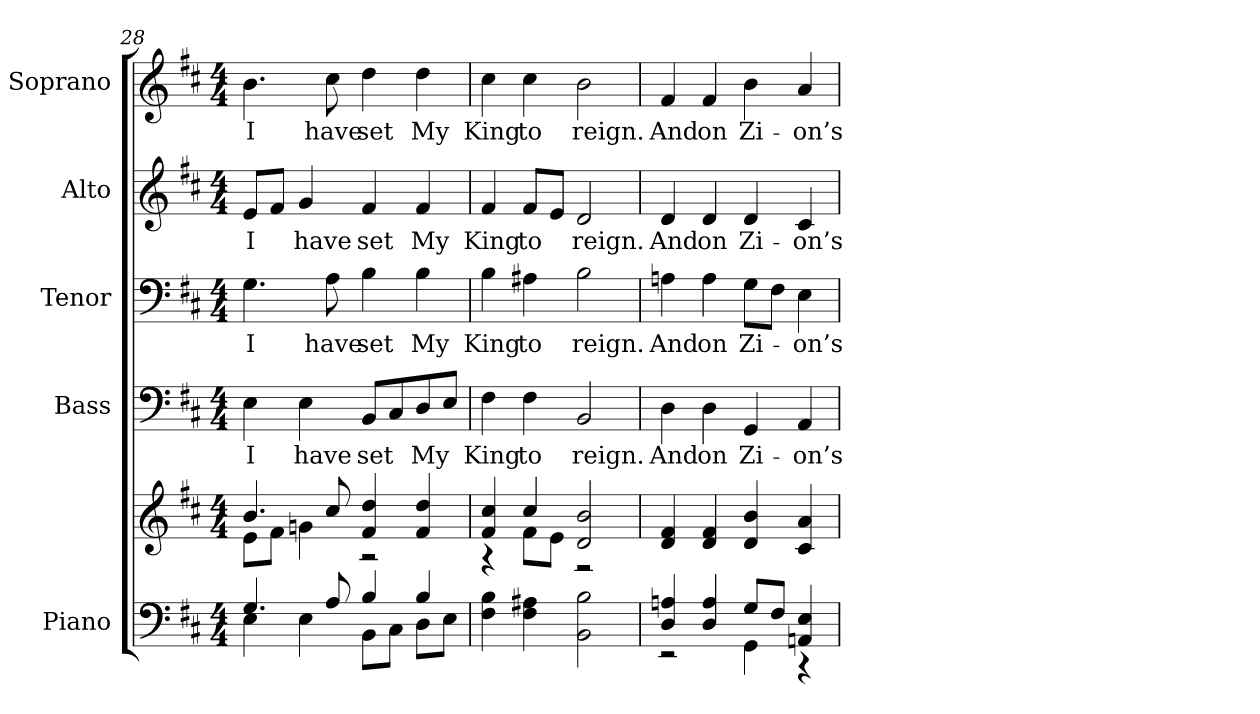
**kern	**kern	**kern	**text	**kern	**text	**kern	**text	**kern	**text
*part5	*part5	*part4	*part4	*part3	*part3	*part2	*part2	*part1	*part1
*staff6	*staff5	*staff4	*staff4	*staff3	*staff3	*staff2	*staff2	*staff1	*staff1
*I"Piano	*	*I"Bass	*	*I"Tenor	*	*I"Alto	*	*I"Soprano	*
*I'Pno.	*	*I'B.	*	*	*	*I'A.	*	*I'S.	*
*clefF4	*clefG2	*clefF4	*	*clefF4	*	*clefG2	*	*clefG2	*
*k[f#c#]	*k[f#c#]	*k[f#c#]	*	*k[f#c#]	*	*k[f#c#]	*	*k[f#c#]	*
*D:	*D:	*D:	*	*D:	*	*D:	*	*D:	*
*M4/4	*M4/4	*M4/4	*	*M4/4	*	*M4/4	*	*M4/4	*
=28	=28	=28	=28	=28	=28	=28	=28	=28	=28
*^	*^	*	*	*	*	*	*	*	*
!	!	!	!	!	!LO:LY:b:color=#000000	!	!	!	!	!	!
!	!	!	!	!	!	!	!LO:LY:b:color=#000000	!	!	!	!
!	!	!	!	!	!	!	!	!	!LO:LY:b:color=#000000	!	!
!	!	!	!	!	!	!	!	!	!	!	!LO:LY:b:color=#000000
4.Gi/	4Ei\	4.bi/	8ei\L	4Ei\	I	4.Gi\	I	8ei/L	I	4.bi\	I
.	.	.	8f#i\J	.	.	.	.	8f#i/J	.	.	.
!	!	!	!	!	!LO:LY:b:color=#000000	!	!	!	!	!	!
!	!	!	!	!	!	!	!	!	!LO:LY:b:color=#000000	!	!
.	4Ei\	.	4gni\	4Ei\	have	.	.	4gi/	have	.	.
!	!	!	!	!	!	!	!LO:LY:b:color=#000000	!	!	!	!
!	!	!	!	!	!	!	!	!	!	!	!LO:LY:b:color=#000000
8Ai/	.	8cc#i/	.	.	.	8Ai\	have	.	.	8cc#i\	have
!	!	!	!	!	!LO:LY:b:color=#000000	!	!	!	!	!	!
!	!	!	!	!	!	!	!LO:LY:b:color=#000000	!	!	!	!
!	!	!	!	!	!	!	!	!	!LO:LY:b:color=#000000	!	!
!	!	!	!	!	!	!	!	!	!	!	!LO:LY:b:color=#000000
4Bi/	8BBi\L	4f#i/ 4ddi	2r	8BBi/L	set	4Bi\	set	4f#i/	set	4ddi\	set
.	8C#i\J	.	.	8C#i/	.	.	.	.	.	.	.
!	!	!	!	!	!LO:LY:b:color=#000000	!	!	!	!	!	!
!	!	!	!	!	!	!	!LO:LY:b:color=#000000	!	!	!	!
!	!	!	!	!	!	!	!	!	!LO:LY:b:color=#000000	!	!
!	!	!	!	!	!	!	!	!	!	!	!LO:LY:b:color=#000000
4Bi/	8Di\L	4f#i/ 4ddi	.	8Di/	My	4Bi\	My	4f#i/	My	4ddi\	My
.	8Ei\J	.	.	8Ei/J	.	.	.	.	.	.	.
*v	*v	*	*	*	*	*	*	*	*	*	*
=29	=29	=29	=29	=29	=29	=29	=29	=29	=29	=29
*^	*	*	*	*	*	*	*	*	*	*
!	!	!	!	!	!LO:LY:b:color=#000000	!	!	!	!	!	!
*v	*v	*	*	*	*	*	*	*	*	*	*
*^	*	*	*	*	*	*	*	*	*	*
!	!	!	!	!	!	!	!LO:LY:b:color=#000000	!	!	!	!
*v	*v	*	*	*	*	*	*	*	*	*	*
*^	*	*	*	*	*	*	*	*	*	*
!	!	!	!	!	!	!	!	!	!LO:LY:b:color=#000000	!	!
*v	*v	*	*	*	*	*	*	*	*	*	*
*^	*	*	*	*	*	*	*	*	*	*
!	!	!	!	!	!	!	!	!	!	!	!LO:LY:b:color=#000000
*v	*v	*	*	*	*	*	*	*	*	*	*
4F#i\ 4Bi	4f#i/ 4cc#i	4r	4F#i\	King	4Bi\	King	4f#i/	King	4cc#i\	King
!	!	!	!	!LO:LY:b:color=#000000	!	!	!	!	!	!
!	!	!	!	!	!	!LO:LY:b:color=#000000	!	!	!	!
!	!	!	!	!	!	!	!	!LO:LY:b:color=#000000	!	!
!	!	!	!	!	!	!	!	!	!	!LO:LY:b:color=#000000
4F#i\ 4A#Xi	4cc#i/	8f#i\L	4F#i\	to	4A#Xi\	to	8f#i/L	to	4cc#i\	to
.	.	8ei\J	.	.	.	.	8ei/J	.	.	.
!	!	!	!	!LO:LY:b:color=#000000	!	!	!	!	!	!
!	!	!	!	!	!	!LO:LY:b:color=#000000	!	!	!	!
!	!	!	!	!	!	!	!	!LO:LY:b:color=#000000	!	!
!	!	!	!	!	!	!	!	!	!	!LO:LY:b:color=#000000
2BBi\ 2Bi	2di/ 2bi	2r	2BBi/	reign.	2Bi\	reign.	2di/	reign.	2bi\	reign.
*	*v	*v	*	*	*	*	*	*	*	*
!!LO:PB:g=z
=30	=30	=30	=30	=30	=30	=30	=30	=30	=30
*^	*	*	*	*	*	*	*	*	*
*	*	*^	*	*	*	*	*	*	*	*
!	!	!	!	!	!LO:LY:b:color=#000000	!	!	!	!	!	!
*	*	*v	*v	*	*	*	*	*	*	*	*
*	*	*^	*	*	*	*	*	*	*	*
!	!	!	!	!	!	!	!LO:LY:b:color=#000000	!	!	!	!
*	*	*v	*v	*	*	*	*	*	*	*	*
*	*	*^	*	*	*	*	*	*	*	*
!	!	!	!	!	!	!	!	!	!LO:LY:b:color=#000000	!	!
*	*	*v	*v	*	*	*	*	*	*	*	*
*	*	*^	*	*	*	*	*	*	*	*
!	!	!	!	!	!	!	!	!	!	!	!LO:LY:b:color=#000000
*	*	*v	*v	*	*	*	*	*	*	*	*
4Di/ 4Ani	2r	4di/ 4f#i	4Di\	And	4Ani\	And	4di/	And	4f#i/	And
!	!	!	!	!LO:LY:b:color=#000000	!	!	!	!	!	!
!	!	!	!	!	!	!LO:LY:b:color=#000000	!	!	!	!
!	!	!	!	!	!	!	!	!LO:LY:b:color=#000000	!	!
!	!	!	!	!	!	!	!	!	!	!LO:LY:b:color=#000000
4Di/ 4Ai	.	4di/ 4f#i	4Di\	on	4Ai\	on	4di/	on	4f#i/	on
!	!	!	!	!LO:LY:b:color=#000000	!	!	!	!	!	!
!	!	!	!	!	!	!LO:LY:b:color=#000000	!	!	!	!
!	!	!	!	!	!	!	!	!LO:LY:b:color=#000000	!	!
!	!	!	!	!	!	!	!	!	!	!LO:LY:b:color=#000000
8Gi/L	4GGi\	4di/ 4bi	4GGi/	Zi-	8Gi\L	Zi-	4di/	Zi-	4bi\	Zi-
8F#i/J	.	.	.	.	8F#i\J	.	.	.	.	.
!	!	!	!	!LO:LY:b:color=#000000	!	!	!	!	!	!
!	!	!	!	!	!	!LO:LY:b:color=#000000	!	!	!	!
!	!	!	!	!	!	!	!	!LO:LY:b:color=#000000	!	!
!	!	!	!	!	!	!	!	!	!	!LO:LY:b:color=#000000
4AAni/ 4Ei	4r	4c#i/ 4ai	4AAi/	-on’s	4Ei\	-on’s	4c#i/	-on’s	4ai/	-on’s
*v	*v	*	*	*	*	*	*	*	*	*
=	=	=	=	=	=	=	=	=	=
*-	*-	*-	*-	*-	*-	*-	*-	*-	*-
